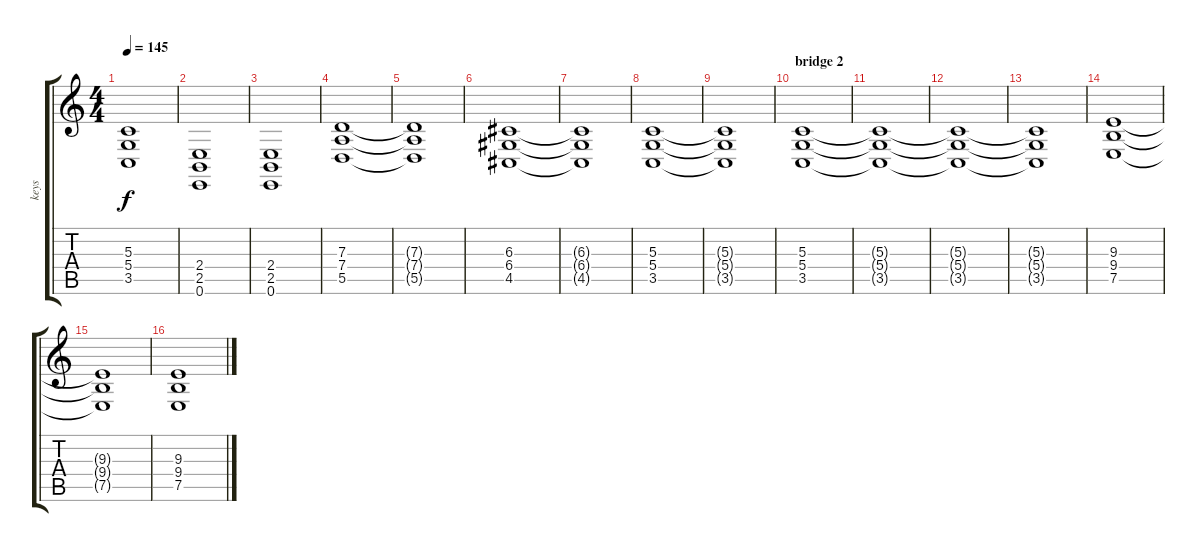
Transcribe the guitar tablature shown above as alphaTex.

\track ("keys" "keys") {instrument lead1square}
\staff {score tabs}
\tuning (E4 B3 G3 D3 A2 E2) {hide}
\ts (4 4)
\tempo 145
\clef g2
\ks c
(5.3{t} 5.4{t} 3.5{t}).1{dy f} |
(2.4 2.5 0.6).1 |
(2.4 2.5 0.6).1 |
(7.3 7.4 5.5).1 |
(7.3{t} 7.4{t} 5.5{t}).1 |
(6.3 6.4 4.5).1 |
(6.3{t} 6.4{t} 4.5{t}).1 |
(5.3 5.4 3.5).1 |
(5.3{t} 5.4{t} 3.5{t}).1 |
\section ("" "bridge 2")
(5.3 5.4 3.5).1 |
(5.3{t} 5.4{t} 3.5{t}).1 |
(5.3{t} 5.4{t} 3.5{t}).1 |
(5.3{t} 5.4{t} 3.5{t}).1 |
(9.3 9.4 7.5).1 |
(9.3{t} 9.4{t} 7.5{t}).1 |
(9.3 9.4 7.5).1
